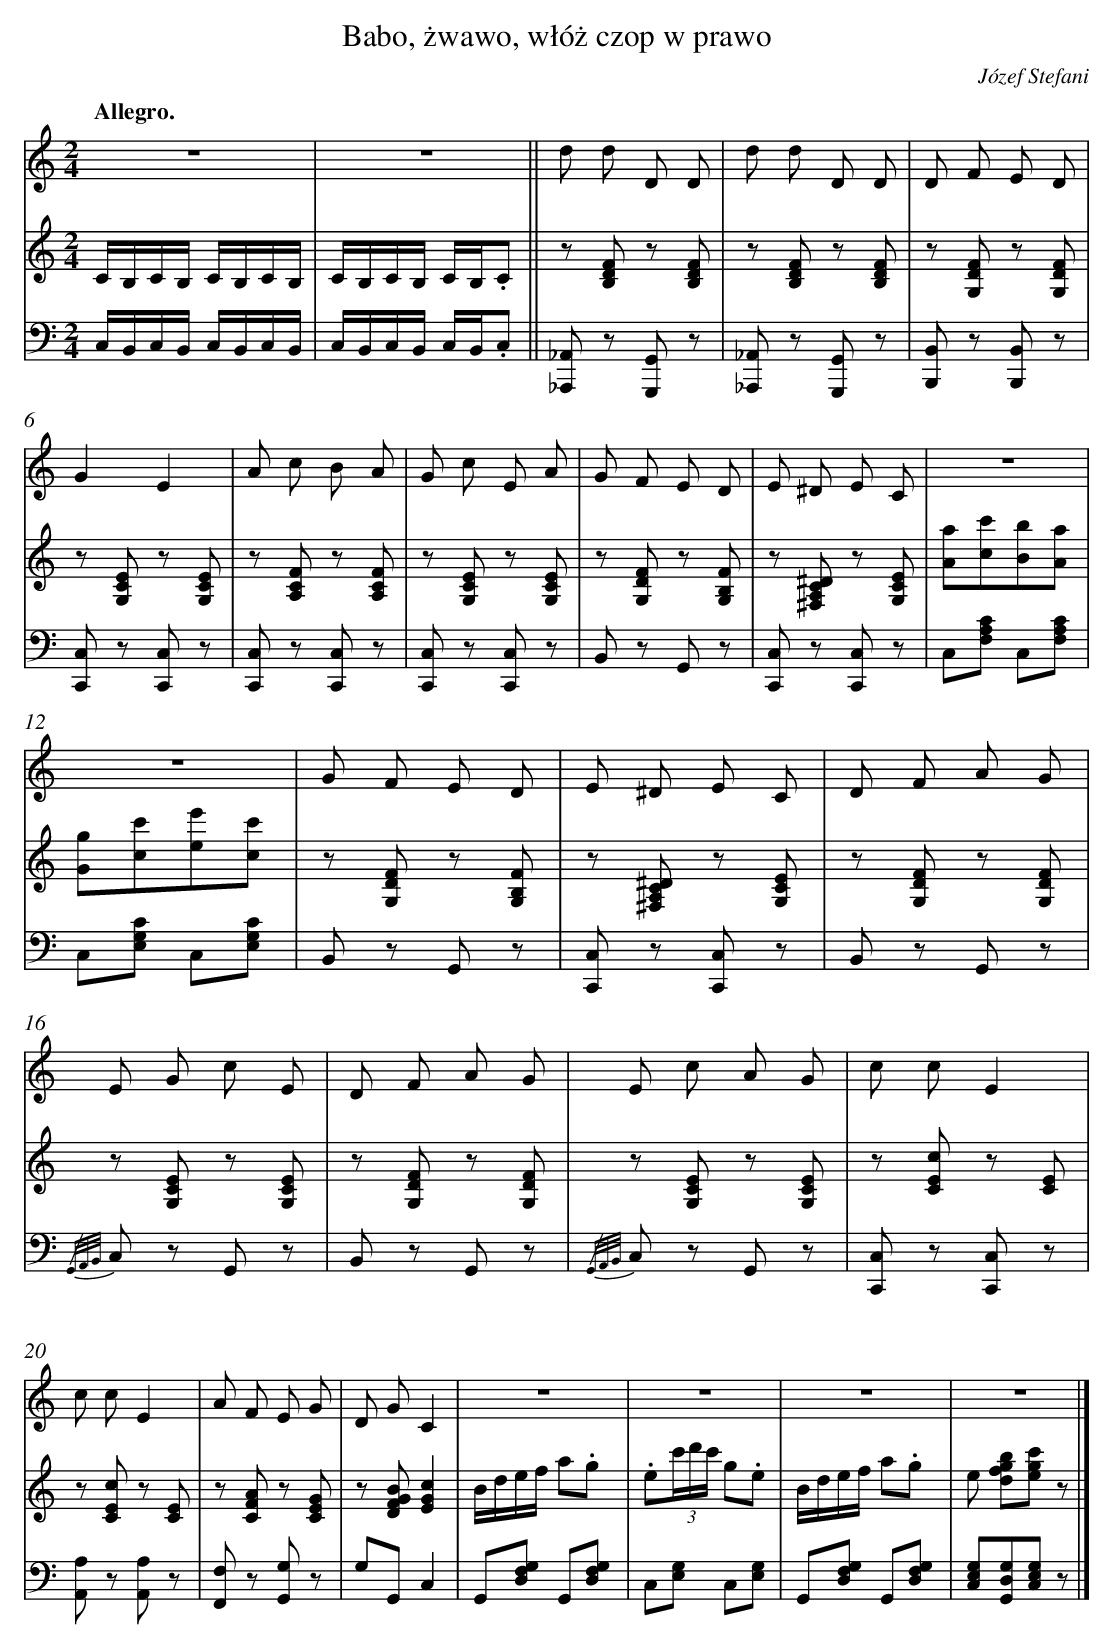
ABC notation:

X:1
T: Babo, żwawo, włóż czop w prawo
C: Józef Stefani
L: 1/8
M: 2/4
Q: "Allegro."
V: 1 clef=treble
V: 2 clef=treble
V: 3 clef=bass
K: C
[V:1] z4 |
[V:2] C/B,/C/B,/ C/B,/C/B,/ |
[V:3] C,/B,,/C,/B,,/ C,/B,,/C,/B,,/ |
[V:1] z4 ||
[V:2] C/B,/C/B,/ C/B,/.C ||
[V:3] C,/B,,/C,/B,,/ C,/B,,/.C, ||
[V:1] d d D D |
[V:2] z [FDB,] z [FDB,] |
[V:3] [_A,,_A,,,] z [G,,G,,,] z |
[V:1] d d D D |
[V:2] z [FDB,] z [FDB,] |
[V:3] [_A,,_A,,,] z [G,,G,,,] z |
[V:1] D F E D |
[V:2] z [FDG,] z [FDG,] |
[V:3] [B,,B,,,] z [B,,B,,,] z |
[V:1] G2E2 |
[V:2] z [ECG,] z [ECG,] |
[V:3] [C,C,,] z [C,C,,] z |
[V:1] A c B A |
[V:2] z [FCA,] z [FCA,] |
[V:3] [C,C,,] z [C,C,,] z |
[V:1] G c E A |
[V:2] z [ECG,] z [ECG,] |
[V:3] [C,C,,] z [C,C,,] z |
[V:1] G F E D |
[V:2] z [FDG,] z [FB,G,] |
[V:3] B,, z G,, z |
[V:1] E ^D E C |
[V:2] z [^DCA,^F,] z [ECG,] |
[V:3] [C,C,,] z [C,C,,] z |
[V:1] z4 |
[V:2] [aA][c'c][bB][aA] |
[V:3] C,[CA,F,] C,[CA,F,] |
[V:1] z4 |
[V:2] [gG][c'c][e'e][c'c] |
[V:3] C,[CG,E,] C,[CG,E,] |
[V:1] G F E D |
[V:2] z [FDG,] z [FB,G,] |
[V:3] B,, z G,, z |
[V:1] E ^D E C |
[V:2] z [^DCA,^F,] z [ECG,] |
[V:3] [C,C,,] z [C,C,,] z |
[V:1] D F A G |
[V:2] z [FDG,] z [FDG,] |
[V:3] B,, z G,, z |
[V:1] E G c E |
[V:2] z [ECG,] z [ECG,] |
[V:3] {/G,,/A,,/B,,/} C, z G,, z |
[V:1] D F A G |
[V:2] z [FDG,] z [FDG,] |
[V:3] B,, z G,, z |
[V:1] E c A G |
[V:2] z [ECG,] z [ECG,] |
[V:3] {/G,,/A,,/B,,/} C, z G,, z |
[V:1] c cE2 |
[V:2] z [cEC] z [EC] |
[V:3] [C,C,,] z [C,C,,] z |
[V:1] c cE2 |
[V:2] z [cEC] z [EC] |
[V:3] [A,A,,] z [A,A,,] z |
[V:1] A F E G |
[V:2] z [AFC] z [GEC] |
[V:3] [F,F,,] z [G,G,,] z |
[V:1] D GC2 |
[V:2] z [BGFD][c2G2E2] |
[V:3] G,G,,C,2 |
[V:1] z4 |
[V:2] B/d/e/f/ a.g |
[V:3] G,,[G,F,D,] G,,[G,F,D,] |
[V:1] z4 |
[V:2] .e(3c'/d'/c'/ g.e |
[V:3] C,[G,E,] C,[G,E,] |
[V:1] z4 |
[V:2] B/d/e/f/ a.g |
[V:3] G,,[G,F,D,] G,,[G,F,D,] |
[V:1] z4 |]
[V:2] e [bgfd][c'ge] z |]
[V:3] [G,E,C,][G,D,G,,][G,E,C,] z |]
